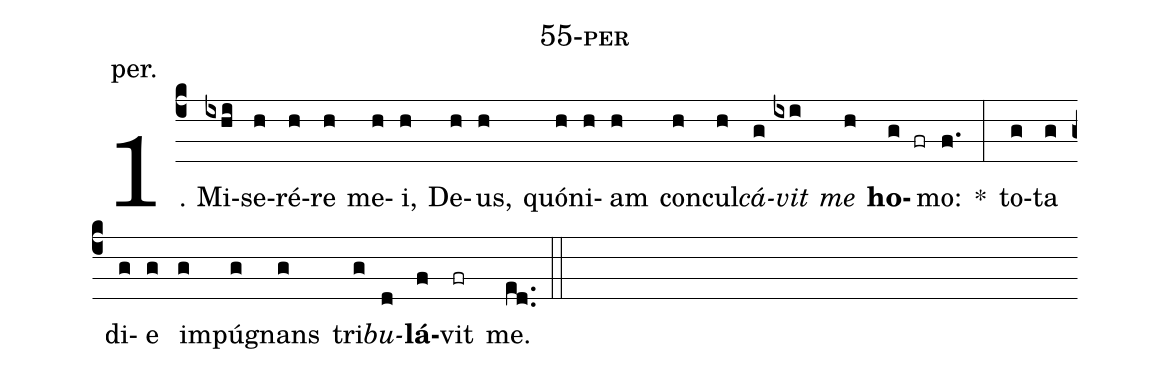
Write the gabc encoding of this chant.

name: 55-per;
annotation: per.;
%%
(c4)1. Mi(ixhi)se(h)ré(h)re(h) me(h)i,(h) De(h)us,(h) quón(h)i(h)am(h) con(h)cul(h)<i>cá</i>(g)<i>vit</i>(ixi) <i>me</i>(h) <b>ho</b>(g fr)mo:(f.) *(:) to(g)ta(g) di(g)e(g) im(g)pú(g)gnans(g) tri(g)<i>bu</i>(d)<b>lá</b>(f)vit(fr) me.(ed..) (::)
